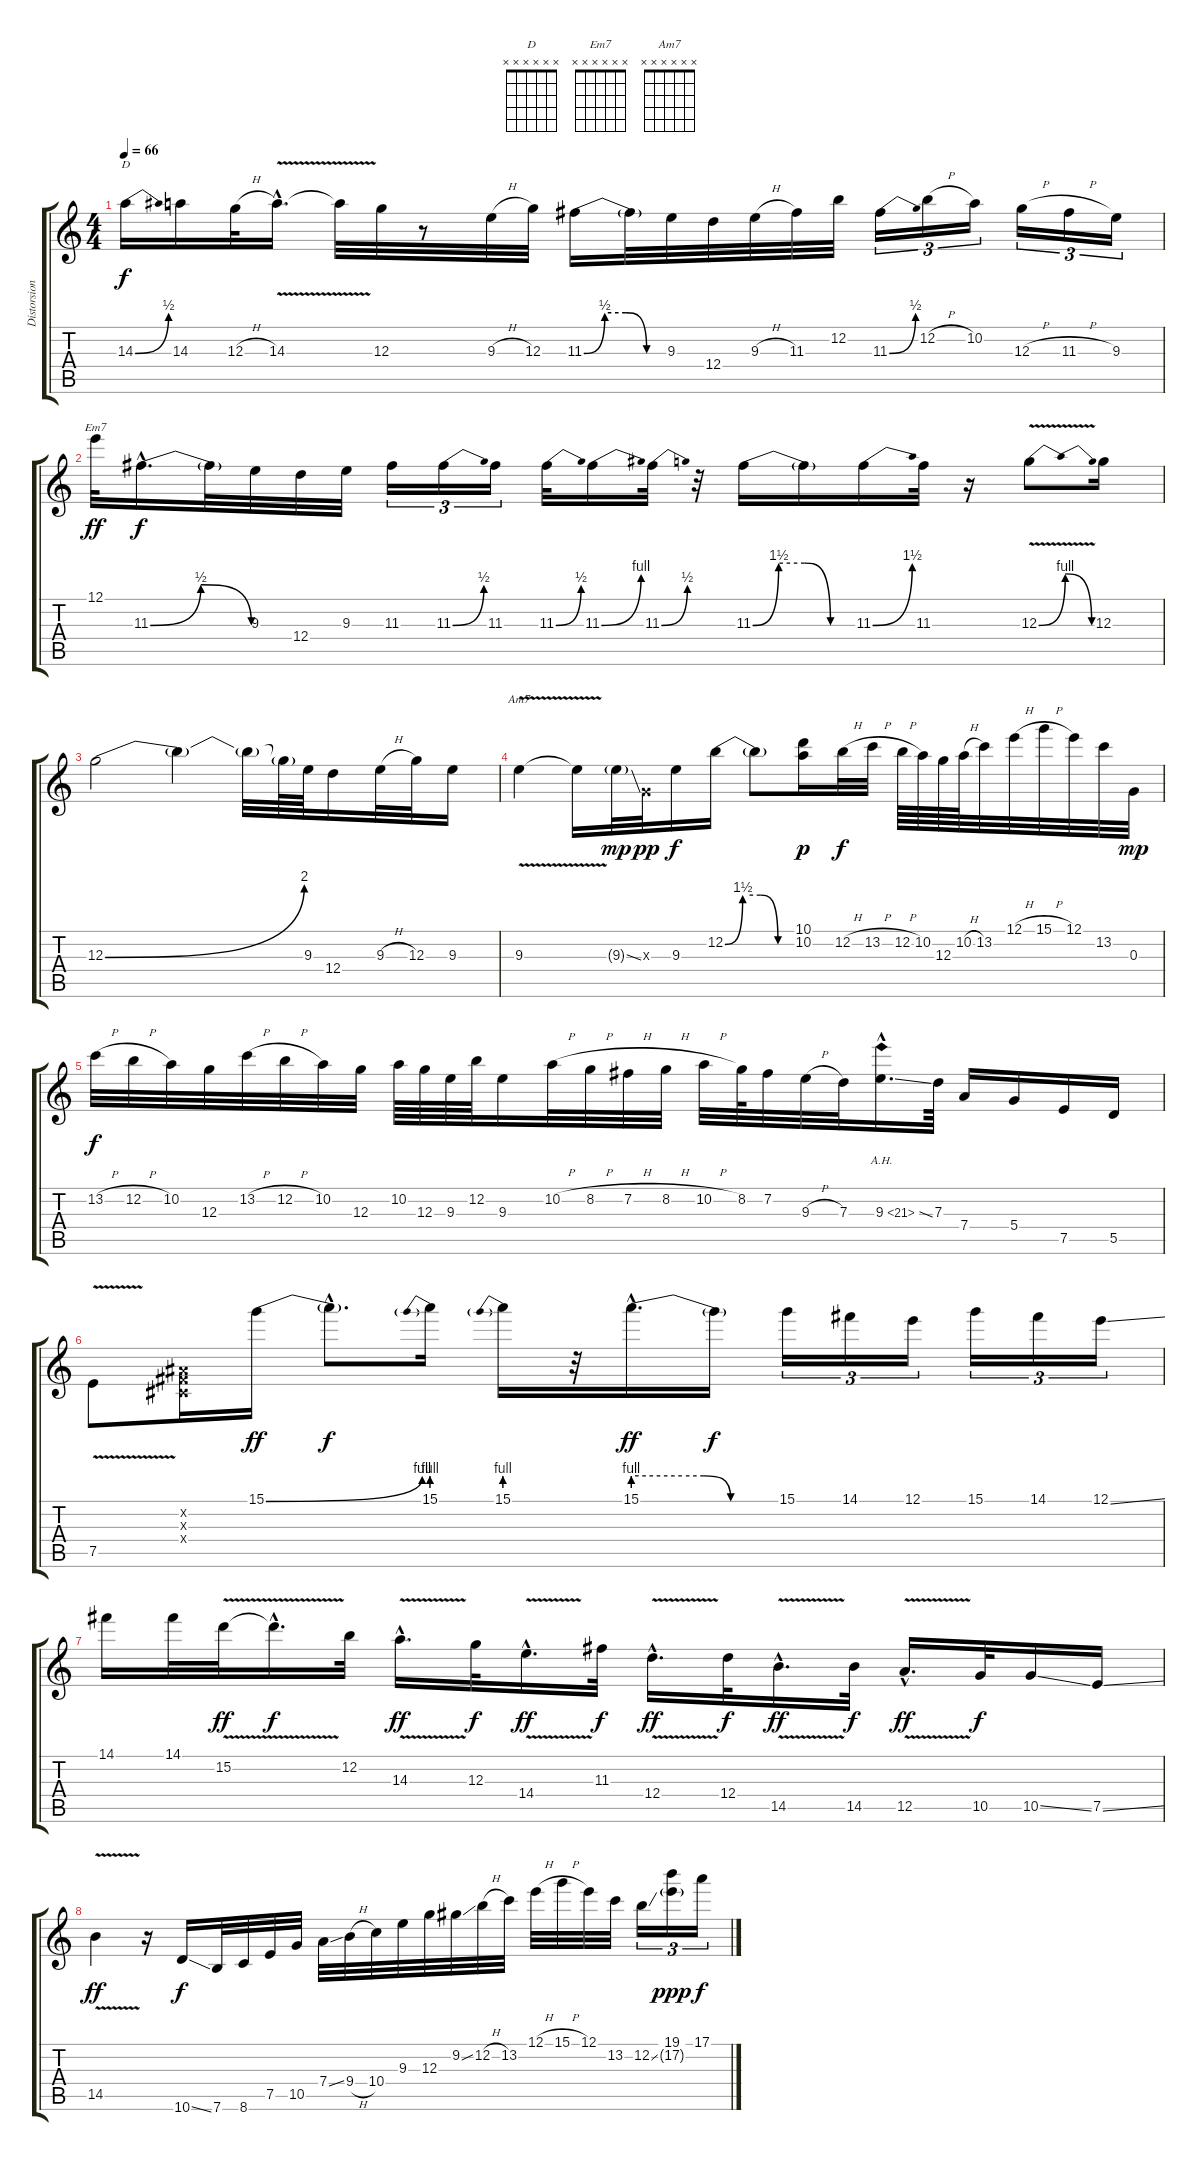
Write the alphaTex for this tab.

\track ("Distorsion" "Distorsion") {instrument distortionguitar}
\staff {score tabs}
\tuning (E4 B3 G3 D3 A2 E2) {hide}
\chord ("D" x x x x x x)
\chord ("Em7" x x x x x x)
\chord ("Am7" x x x x x x)
\ts (4 4)
\tempo 66
\clef g2
\ks c
14.3{be (bend 0 0 60 2)}.16{ch "D" dy f} 14.3.16 12.3{h}.32 14.3{v hac}.16{d} 14.3{t}.32 12.3.32 r.8 9.3{h}.32 12.3.32 11.3{be (custom 0 0 15 2 30 2 45 0 60 0)}.16 11.3{t}.32 9.3.32 12.4.32 9.3{h}.32 11.3.32 12.2.32 11.3{be (bend 0 0 60 2)}.16{tu (3 2)} 12.2{h}.16{tu (3 2)} 10.2.16{tu (3 2)} 12.3{h}.16{tu (3 2)} 11.3{h}.16{tu (3 2)} 9.3.16{tu (3 2)} |
12.1.32{ch "Em7" dy ff} 11.3{be (bendrelease 0 0 30 2 30 2 60 0) hac}.16{d dy f} 11.3{t}.32 9.3.32 12.4.32 9.3.32 11.3.16{tu (3 2)} 11.3{be (bend 0 0 60 2)}.16{tu (3 2)} 11.3.16{tu (3 2)} 11.3{be (bend 0 0 60 2)}.32 11.3{be (bend 0 0 60 4)}.16 11.3{be (bend 0 0 60 2)}.32 r.32 11.3{be (custom 0 0 15 6 30 6 45 0 60 0)}.16 11.3{t}.16 11.3{be (bend 0 0 60 6)}.16 11.3.32 r.16 12.3{be (bendrelease 0 0 21 4 38 4 60 0) v}.8 12.3.16 |
12.3{be (bend 0 0 60 8)}.2{volume 5} 12.3{t}.4 12.3{t}.32 12.3{t}.64{volume 16} 9.3.64 12.4.16 9.3{h}.32 12.3.32 9.3.16 |
9.3{v}.4{ch "Am7"} 9.3{t}.16 9.3{ss g}.32{dy mp} 0.3{x}.32{dy pp} 9.3.16{dy f} 12.2{be (custom 0 0 15 6 30 6 45 0 60 0)}.16 12.2{t}.8 (10.1 10.2).16{dy p} 12.2{h}.32{dy f} 13.2{h}.32 12.2{h}.64 10.2.64 12.3.64 10.2{h}.64 13.2.32 12.1{h}.32 15.1{h}.32 12.1.32 13.2.32 0.3.32{dy mp} |
13.2{h}.32{dy f} 12.2{h}.32 10.2.32 12.3.32 13.2{h}.32 12.2{h}.32 10.2.32 12.3.32 10.2.64 12.3.64 9.3.64 12.2.64 9.3.16 10.2{h}.32 8.2{h}.32 7.2{h}.32 8.2{h}.32 10.2{h}.32 8.2.64 7.2.32 9.3{h}.32 7.3.32 9.3{ah 12 ss hac}.16{d volume 0} 7.3.64{volume 16} 7.4.16 5.4.16 7.5.16 5.5.16 |
7.5{v}.8 (-1.2{x} -1.3{x} -1.4{x}).16 15.1{be (bend 0 0 60 4)}.16{dy ff} 15.1{hac t}.8{d dy f} 15.1{be (prebend 0 4 60 4)}.16 15.1{be (prebend 0 4 60 4)}.16 r.32 15.1{be (custom 0 4 20 4 29 4 40 0 60 0) hac}.16{d dy ff} 15.1{t}.16{dy f} 15.1.16{tu (3 2)} 14.1.16{tu (3 2)} 12.1.16{tu (3 2)} 15.1.16{tu (3 2)} 14.1.16{tu (3 2)} 12.1{ss}.16{tu (3 2)} |
14.1.16 14.1.32 15.2{v}.32{dy ff} 15.2{hac t}.16{d dy f} 12.2.32 14.3{v hac}.16{d dy ff} 12.3.32{dy f} 14.4{v hac}.16{d dy ff} 11.3.32{dy f} 12.4{v hac}.16{d dy ff} 12.4.32{dy f} 14.5{v hac}.16{d dy ff} 14.5.32{dy f} 12.5{v hac}.16{d dy ff} 10.5.32{dy f} 10.5{ss}.16 7.5{ss}.16 |
14.5{v}.4{dy ff} r.16 10.6{ss}.16{dy f} 7.6.32 8.6.32 7.5.32 10.5.32 7.4{ss}.32 9.4{h}.32 10.4.32 9.3.32 12.3.32 9.2{ss}.32 12.2{h}.32 13.2.32 12.1{h}.32 15.1{h}.32 12.1.32 13.2.32 12.2{ss}.16{tu (3 2)} (19.1 17.2{g}).16{tu (3 2) dy ppp} 17.1.16{tu (3 2) dy f}
